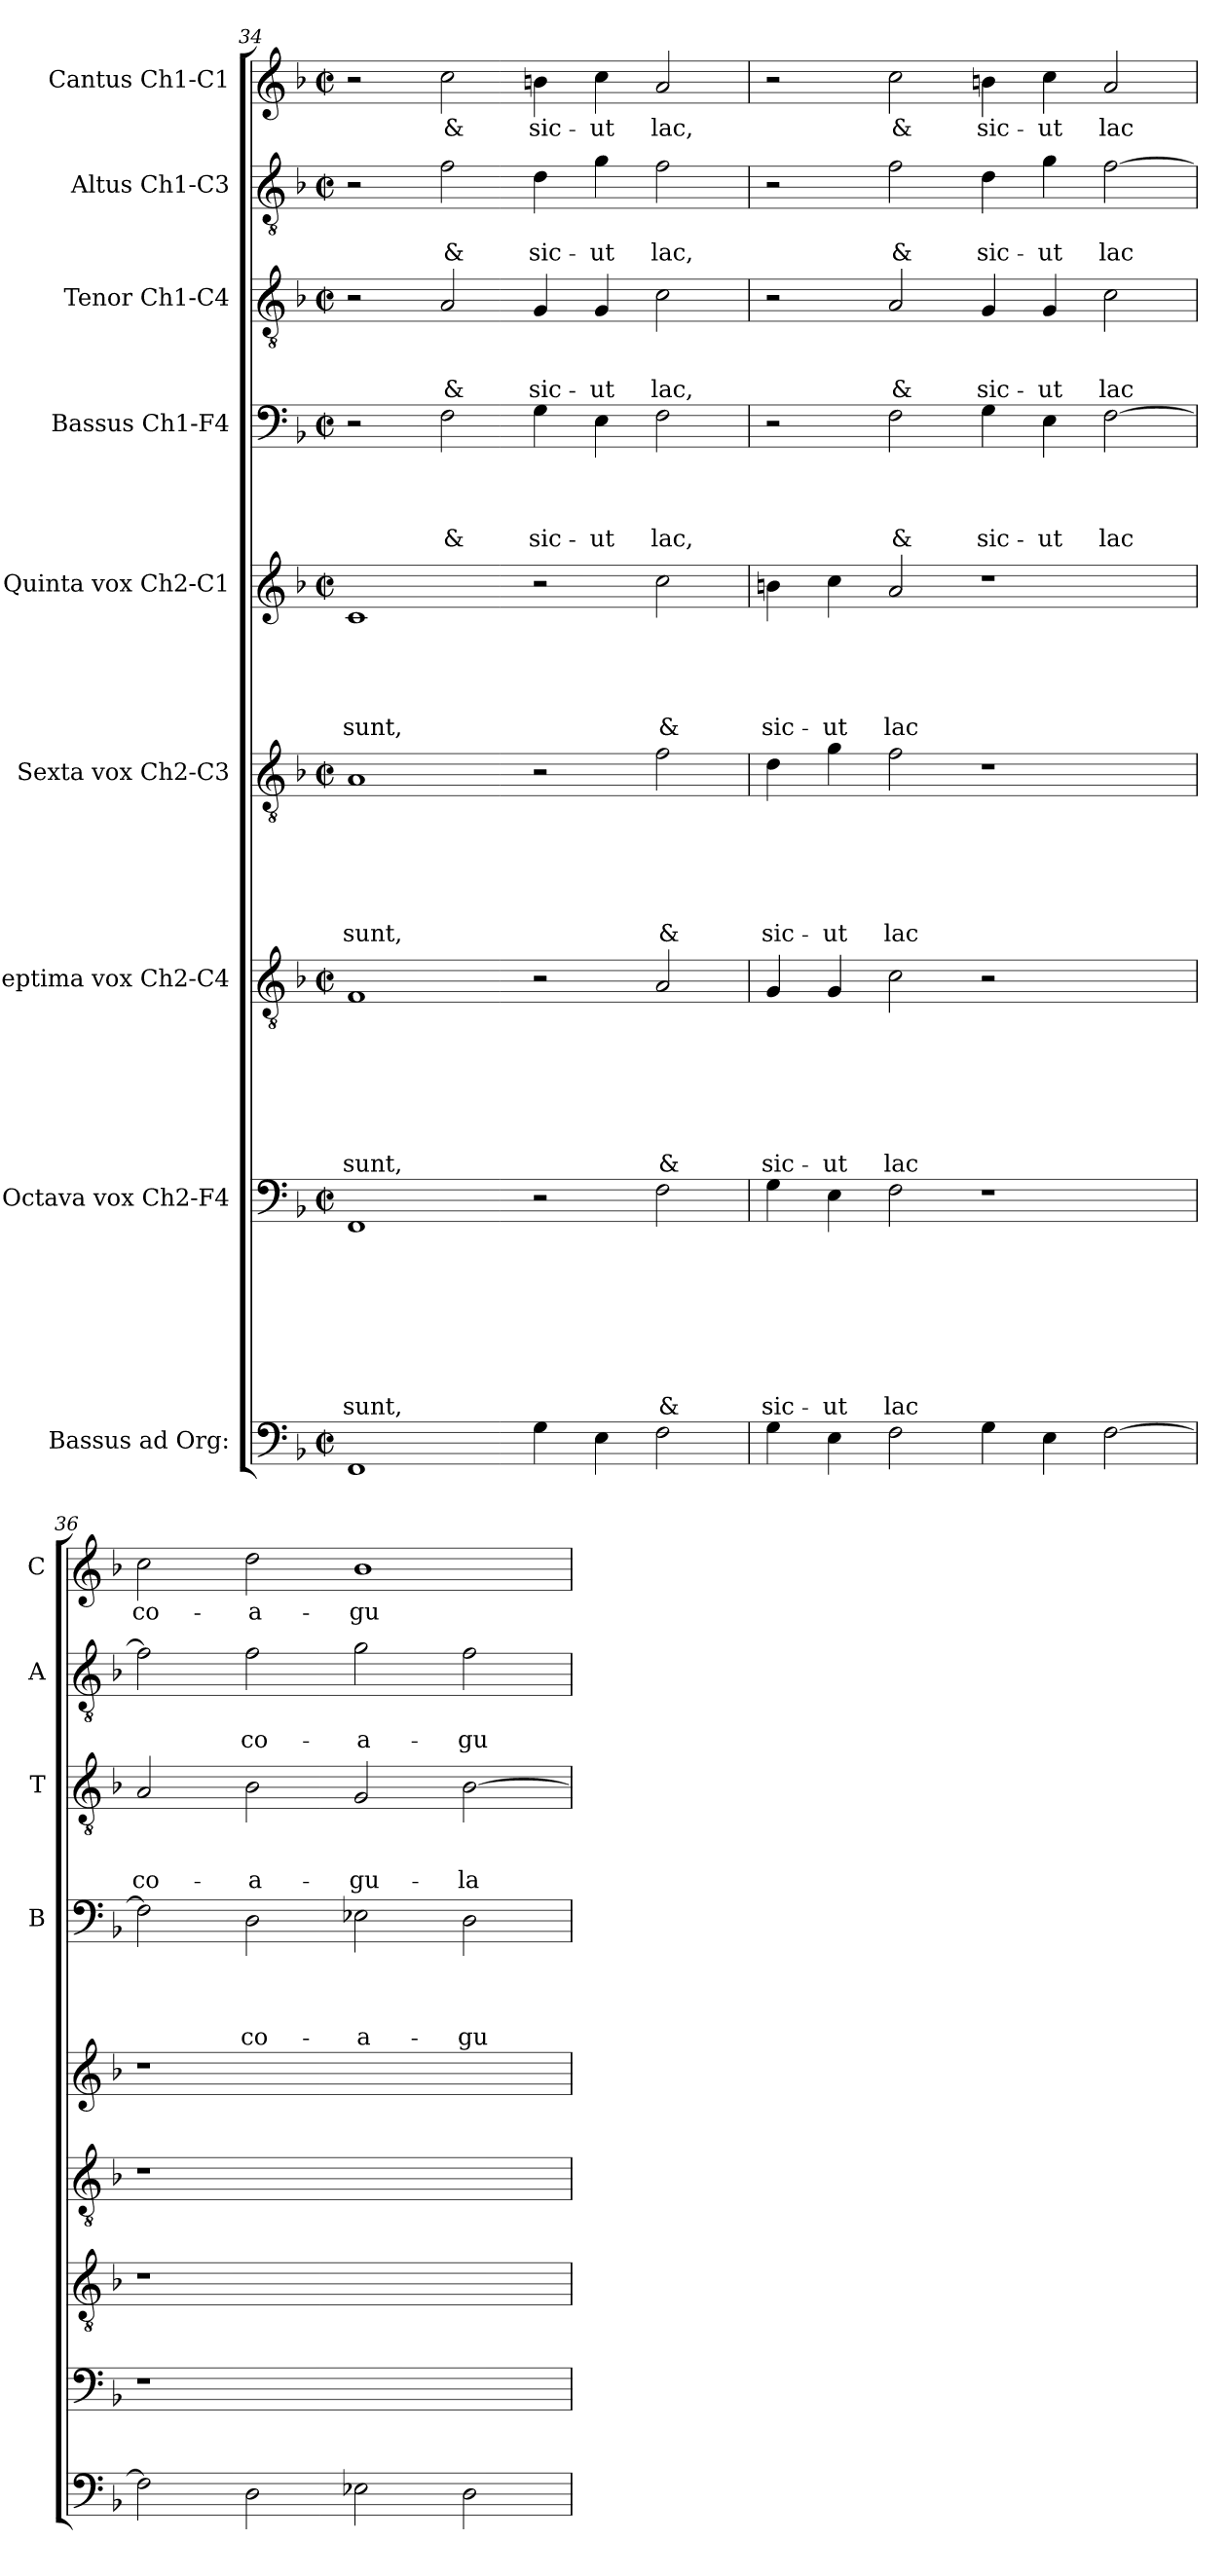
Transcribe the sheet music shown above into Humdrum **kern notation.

**kern	**kern	**text	**text	**text	**text	**text	**text	**text	**text	**kern	**text	**text	**text	**text	**text	**text	**text	**kern	**text	**text	**text	**text	**text	**text	**kern	**text	**text	**text	**text	**text	**kern	**text	**text	**text	**text	**kern	**text	**text	**text	**kern	**text	**text	**kern	**text
*part9	*part8	*part8	*part8	*part8	*part8	*part8	*part8	*part8	*part8	*part7	*part7	*part7	*part7	*part7	*part7	*part7	*part7	*part6	*part6	*part6	*part6	*part6	*part6	*part6	*part5	*part5	*part5	*part5	*part5	*part5	*part4	*part4	*part4	*part4	*part4	*part3	*part3	*part3	*part3	*part2	*part2	*part2	*part1	*part1
*staff9	*staff8	*staff8	*staff8	*staff8	*staff8	*staff8	*staff8	*staff8	*staff8	*staff7	*staff7	*staff7	*staff7	*staff7	*staff7	*staff7	*staff7	*staff6	*staff6	*staff6	*staff6	*staff6	*staff6	*staff6	*staff5	*staff5	*staff5	*staff5	*staff5	*staff5	*staff4	*staff4	*staff4	*staff4	*staff4	*staff3	*staff3	*staff3	*staff3	*staff2	*staff2	*staff2	*staff1	*staff1
*I"Bassus ad Org:	*I"Octava vox Ch2-F4	*	*	*	*	*	*	*	*	*I"Septima vox Ch2-C4	*	*	*	*	*	*	*	*I"Sexta vox Ch2-C3	*	*	*	*	*	*	*I"Quinta vox Ch2-C1	*	*	*	*	*	*I"Bassus Ch1-F4	*	*	*	*	*I"Tenor Ch1-C4	*	*	*	*I"Altus Ch1-C3	*	*	*I"Cantus Ch1-C1	*
*	*	*	*	*	*	*	*	*	*	*	*	*	*	*	*	*	*	*	*	*	*	*	*	*	*	*	*	*	*	*	*I'B	*	*	*	*	*I'T	*	*	*	*I'A	*	*	*I'C	*
*clefF4	*clefF4	*	*	*	*	*	*	*	*	*clefGv2	*	*	*	*	*	*	*	*clefGv2	*	*	*	*	*	*	*clefG2	*	*	*	*	*	*clefF4	*	*	*	*	*clefGv2	*	*	*	*clefGv2	*	*	*clefG2	*
*k[b-]	*k[b-]	*	*	*	*	*	*	*	*	*k[b-]	*	*	*	*	*	*	*	*k[b-]	*	*	*	*	*	*	*k[b-]	*	*	*	*	*	*k[b-]	*	*	*	*	*k[b-]	*	*	*	*k[b-]	*	*	*k[b-]	*
*F:	*F:	*	*	*	*	*	*	*	*	*F:	*	*	*	*	*	*	*	*F:	*	*	*	*	*	*	*F:	*	*	*	*	*	*F:	*	*	*	*	*F:	*	*	*	*F:	*	*	*F:	*
*M2/2	*M2/2	*	*	*	*	*	*	*	*	*M2/2	*	*	*	*	*	*	*	*M2/2	*	*	*	*	*	*	*M2/2	*	*	*	*	*	*M2/2	*	*	*	*	*M2/2	*	*	*	*M2/2	*	*	*M2/2	*
*met(c|)	*met(c|)	*	*	*	*	*	*	*	*	*met(c|)	*	*	*	*	*	*	*	*met(c|)	*	*	*	*	*	*	*met(c|)	*	*	*	*	*	*met(c|)	*	*	*	*	*met(c|)	*	*	*	*met(c|)	*	*	*met(c|)	*
=34	=34	=34	=34	=34	=34	=34	=34	=34	=34	=34	=34	=34	=34	=34	=34	=34	=34	=34	=34	=34	=34	=34	=34	=34	=34	=34	=34	=34	=34	=34	=34	=34	=34	=34	=34	=34	=34	=34	=34	=34	=34	=34	=34	=34
!	!	!	!	!	!	!	!	!	!LO:LY:b	!	!	!	!	!	!	!	!LO:LY:b	!	!	!	!	!	!	!LO:LY:b	!	!	!	!	!	!LO:LY:b	!	!	!	!	!	!	!	!	!	!	!	!	!	!
1FF	1FF	.	.	.	.	.	.	.	sunt,	1F	.	.	.	.	.	.	sunt,	1A	.	.	.	.	.	sunt,	1c	.	.	.	.	sunt,	2r	.	.	.	.	2r	.	.	.	2r	.	.	2r	.
!	!	!	!	!	!	!	!	!	!	!	!	!	!	!	!	!	!	!	!	!	!	!	!	!	!	!	!	!	!	!	!	!	!	!	!LO:LY:b	!	!	!	!LO:LY:b	!	!	!LO:LY:b	!	!LO:LY:b
.	.	.	.	.	.	.	.	.	.	.	.	.	.	.	.	.	.	.	.	.	.	.	.	.	.	.	.	.	.	.	2F\	.	.	.	&	2A/	.	.	&	2f\	.	&	2cc\	&
!	!	!	!	!	!	!	!	!	!	!	!	!	!	!	!	!	!	!	!	!	!	!	!	!	!	!	!	!	!	!	!	!	!	!	!LO:LY:b	!	!	!	!LO:LY:b	!	!	!LO:LY:b	!	!LO:LY:b
4G\	2r	.	.	.	.	.	.	.	.	2r	.	.	.	.	.	.	.	2r	.	.	.	.	.	.	2r	.	.	.	.	.	4G\	.	.	.	sic-	4G/	.	.	sic-	4d\	.	sic-	4bn\	sic-
!	!	!	!	!	!	!	!	!	!	!	!	!	!	!	!	!	!	!	!	!	!	!	!	!	!	!	!	!	!	!	!	!	!	!	!LO:LY:b	!	!	!	!LO:LY:b	!	!	!LO:LY:b	!	!LO:LY:b
4E\	.	.	.	.	.	.	.	.	.	.	.	.	.	.	.	.	.	.	.	.	.	.	.	.	.	.	.	.	.	.	4E\	.	.	.	-ut	4G/	.	.	-ut	4g\	.	-ut	4cc\	-ut
!	!	!	!	!	!	!	!	!	!LO:LY:b	!	!	!	!	!	!	!	!LO:LY:b	!	!	!	!	!	!	!LO:LY:b	!	!	!	!	!	!LO:LY:b	!	!	!	!	!LO:LY:b	!	!	!	!LO:LY:b	!	!	!LO:LY:b	!	!LO:LY:b
2F\	2F\	.	.	.	.	.	.	.	&	2A/	.	.	.	.	.	.	&	2f\	.	.	.	.	.	&	2cc\	.	.	.	.	&	2F\	.	.	.	lac,	2c\	.	.	lac,	2f\	.	lac,	2a/	lac,
=35	=35	=35	=35	=35	=35	=35	=35	=35	=35	=35	=35	=35	=35	=35	=35	=35	=35	=35	=35	=35	=35	=35	=35	=35	=35	=35	=35	=35	=35	=35	=35	=35	=35	=35	=35	=35	=35	=35	=35	=35	=35	=35	=35	=35
!	!	!	!	!	!	!	!	!	!LO:LY:b	!	!	!	!	!	!	!	!LO:LY:b	!	!	!	!	!	!	!LO:LY:b	!	!	!	!	!	!LO:LY:b	!	!	!	!	!	!	!	!	!	!	!	!	!	!
4G\	4G\	.	.	.	.	.	.	.	sic-	4G/	.	.	.	.	.	.	sic-	4d\	.	.	.	.	.	sic-	4bn\	.	.	.	.	sic-	2r	.	.	.	.	2r	.	.	.	2r	.	.	2r	.
!	!	!	!	!	!	!	!	!	!LO:LY:b	!	!	!	!	!	!	!	!LO:LY:b	!	!	!	!	!	!	!LO:LY:b	!	!	!	!	!	!LO:LY:b	!	!	!	!	!	!	!	!	!	!	!	!	!	!
4E\	4E\	.	.	.	.	.	.	.	-ut	4G/	.	.	.	.	.	.	-ut	4g\	.	.	.	.	.	-ut	4cc\	.	.	.	.	-ut	.	.	.	.	.	.	.	.	.	.	.	.	.	.
!	!	!	!	!	!	!	!	!	!LO:LY:b	!	!	!	!	!	!	!	!LO:LY:b	!	!	!	!	!	!	!LO:LY:b	!	!	!	!	!	!LO:LY:b	!	!	!	!	!LO:LY:b	!	!	!	!LO:LY:b	!	!	!LO:LY:b	!	!LO:LY:b
2F\	2F\	.	.	.	.	.	.	.	lac	2c\	.	.	.	.	.	.	lac	2f\	.	.	.	.	.	lac	2a/	.	.	.	.	lac	2F\	.	.	.	&	2A/	.	.	&	2f\	.	&	2cc\	&
!	!	!	!	!	!	!	!	!	!	!	!	!	!	!	!	!	!	!	!	!	!	!	!	!	!	!	!	!	!	!	!	!	!	!	!LO:LY:b	!	!	!	!LO:LY:b	!	!	!LO:LY:b	!	!LO:LY:b
4G\	1r	.	.	.	.	.	.	.	.	2r	.	.	.	.	.	.	.	1r	.	.	.	.	.	.	1r	.	.	.	.	.	4G\	.	.	.	sic-	4G/	.	.	sic-	4d\	.	sic-	4bn\	sic-
!	!	!	!	!	!	!	!	!	!	!	!	!	!	!	!	!	!	!	!	!	!	!	!	!	!	!	!	!	!	!	!	!	!	!	!LO:LY:b	!	!	!	!LO:LY:b	!	!	!LO:LY:b	!	!LO:LY:b
4E\	.	.	.	.	.	.	.	.	.	.	.	.	.	.	.	.	.	.	.	.	.	.	.	.	.	.	.	.	.	.	4E\	.	.	.	-ut	4G/	.	.	-ut	4g\	.	-ut	4cc\	-ut
!	!	!	!	!	!	!	!	!	!	!	!	!	!	!	!	!	!	!	!	!	!	!	!	!	!	!	!	!	!	!	!	!	!	!	!LO:LY:b	!	!	!	!LO:LY:b	!	!	!LO:LY:b	!	!LO:LY:b
[2F\	.	.	.	.	.	.	.	.	.	2ryy	.	.	.	.	.	.	.	.	.	.	.	.	.	.	.	.	.	.	.	.	[2F\	.	.	.	lac	2c\	.	.	lac	[2f\	.	lac	2a/	lac
!!LO:LB:g=z
=36	=36	=36	=36	=36	=36	=36	=36	=36	=36	=36	=36	=36	=36	=36	=36	=36	=36	=36	=36	=36	=36	=36	=36	=36	=36	=36	=36	=36	=36	=36	=36	=36	=36	=36	=36	=36	=36	=36	=36	=36	=36	=36	=36	=36
!	!	!	!	!	!	!	!	!	!	!	!	!	!	!	!	!	!	!	!	!	!	!	!	!	!	!	!	!	!	!	!	!	!	!	!	!	!	!	!LO:LY:b	!	!	!	!	!LO:LY:b
2F\]	1r	.	.	.	.	.	.	.	.	1r	.	.	.	.	.	.	.	1r	.	.	.	.	.	.	1r	.	.	.	.	.	2F\]	.	.	.	.	2A/	.	.	co-	2f\]	.	.	2cc\	co-
!	!	!	!	!	!	!	!	!	!	!	!	!	!	!	!	!	!	!	!	!	!	!	!	!	!	!	!	!	!	!	!	!	!	!	!LO:LY:b	!	!	!	!LO:LY:b	!	!	!LO:LY:b	!	!LO:LY:b
2D\	.	.	.	.	.	.	.	.	.	.	.	.	.	.	.	.	.	.	.	.	.	.	.	.	.	.	.	.	.	.	2D\	.	.	.	co-	2B-\	.	.	-a-	2f\	.	co-	2dd\	-a-
!	!	!	!	!	!	!	!	!	!	!	!	!	!	!	!	!	!	!	!	!	!	!	!	!	!	!	!	!	!	!	!	!	!	!	!LO:LY:b	!	!	!	!LO:LY:b	!	!	!LO:LY:b	!	!LO:LY:b
2E-X\	1ryy	.	.	.	.	.	.	.	.	1ryy	.	.	.	.	.	.	.	1ryy	.	.	.	.	.	.	1ryy	.	.	.	.	.	2E-X\	.	.	.	-a-	2G/	.	.	-gu-	2g\	.	-a-	1b-	-gu-
!	!	!	!	!	!	!	!	!	!	!	!	!	!	!	!	!	!	!	!	!	!	!	!	!	!	!	!	!	!	!	!	!	!	!	!LO:LY:b	!	!	!	!LO:LY:b	!	!	!LO:LY:b	!	!
2D\	.	.	.	.	.	.	.	.	.	.	.	.	.	.	.	.	.	.	.	.	.	.	.	.	.	.	.	.	.	.	2D\	.	.	.	-gu-	[2B-\	.	.	-la-	2f\	.	-gu-	.	.
=	=	=	=	=	=	=	=	=	=	=	=	=	=	=	=	=	=	=	=	=	=	=	=	=	=	=	=	=	=	=	=	=	=	=	=	=	=	=	=	=	=	=	=	=
*-	*-	*-	*-	*-	*-	*-	*-	*-	*-	*-	*-	*-	*-	*-	*-	*-	*-	*-	*-	*-	*-	*-	*-	*-	*-	*-	*-	*-	*-	*-	*-	*-	*-	*-	*-	*-	*-	*-	*-	*-	*-	*-	*-	*-
